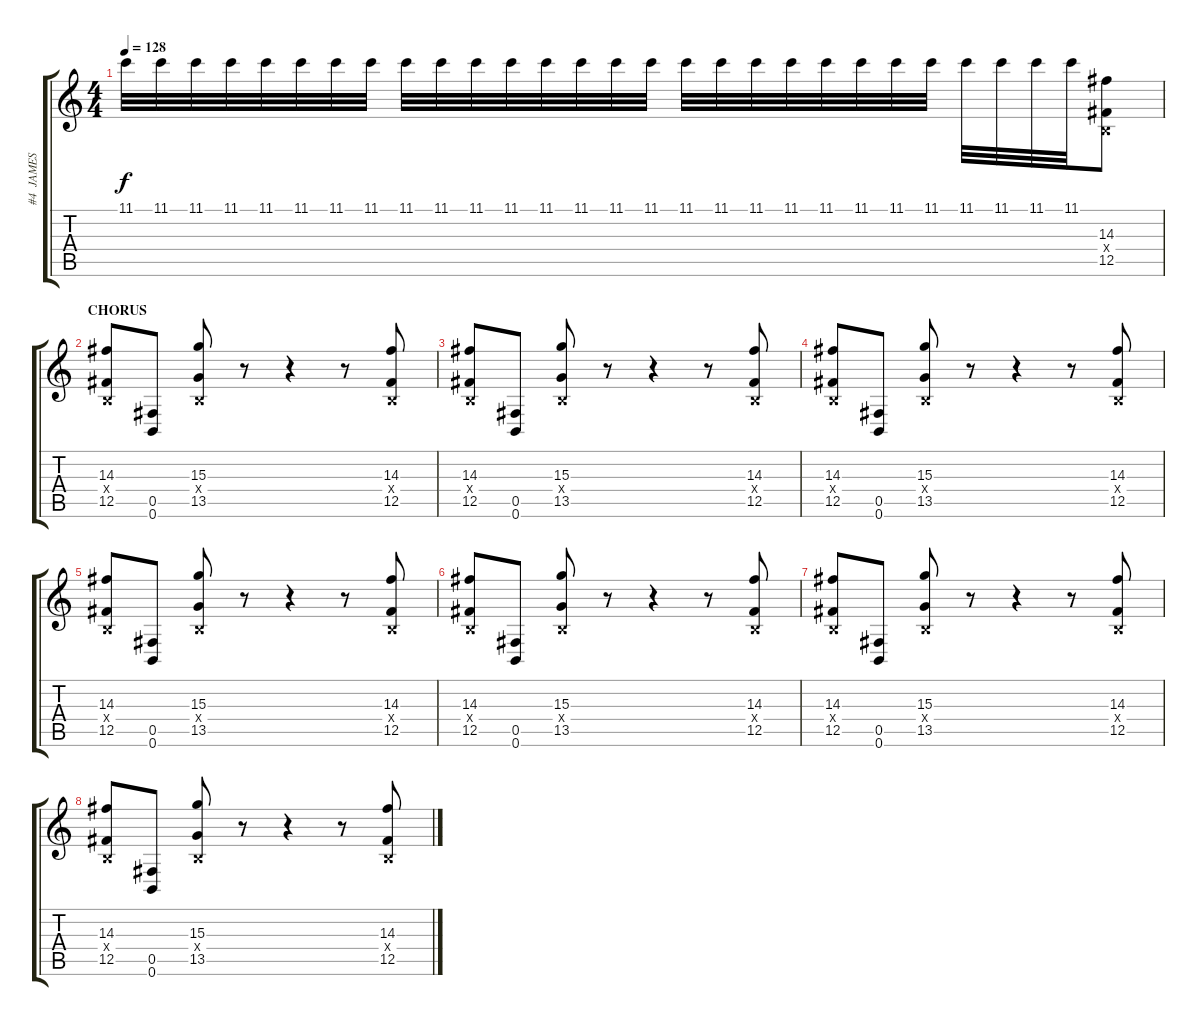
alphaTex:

\track ("#4  JAMES ROOT " "#4  JAMES ") {instrument distortionguitar}
\staff {score tabs}
\tuning (Db4 Ab3 E3 B2 Gb2 B1) {hide}
\ts (4 4)
\tempo 128
\clef g2
\ks c
11.1.32{dy f} 11.1.32 11.1.32 11.1.32 11.1.32 11.1.32 11.1.32 11.1.32 11.1.32 11.1.32 11.1.32 11.1.32 11.1.32 11.1.32 11.1.32 11.1.32 11.1.32 11.1.32 11.1.32 11.1.32 11.1.32 11.1.32 11.1.32 11.1.32 11.1.32 11.1.32 11.1.32 11.1.32 (14.3 0.4{x} 12.5).8{volume 11 balance 8} |
\section ("" "CHORUS")
(14.3 0.4{x} 12.5).8{volume 11 balance 8} (0.5 0.6).8 (15.3 0.4{x} 13.5).8 r.8 r.4 r.8 (14.3 0.4{x} 12.5).8 |
(14.3 0.4{x} 12.5).8 (0.5 0.6).8 (15.3 0.4{x} 13.5).8 r.8 r.4 r.8 (14.3 0.4{x} 12.5).8 |
(14.3 0.4{x} 12.5).8 (0.5 0.6).8 (15.3 0.4{x} 13.5).8 r.8 r.4 r.8 (14.3 0.4{x} 12.5).8 |
(14.3 0.4{x} 12.5).8 (0.5 0.6).8 (15.3 0.4{x} 13.5).8 r.8 r.4 r.8 (14.3 0.4{x} 12.5).8 |
(14.3 0.4{x} 12.5).8 (0.5 0.6).8 (15.3 0.4{x} 13.5).8 r.8 r.4 r.8 (14.3 0.4{x} 12.5).8 |
(14.3 0.4{x} 12.5).8 (0.5 0.6).8 (15.3 0.4{x} 13.5).8 r.8 r.4 r.8 (14.3 0.4{x} 12.5).8 |
(14.3 0.4{x} 12.5).8 (0.5 0.6).8 (15.3 0.4{x} 13.5).8 r.8 r.4 r.8 (14.3 0.4{x} 12.5).8
